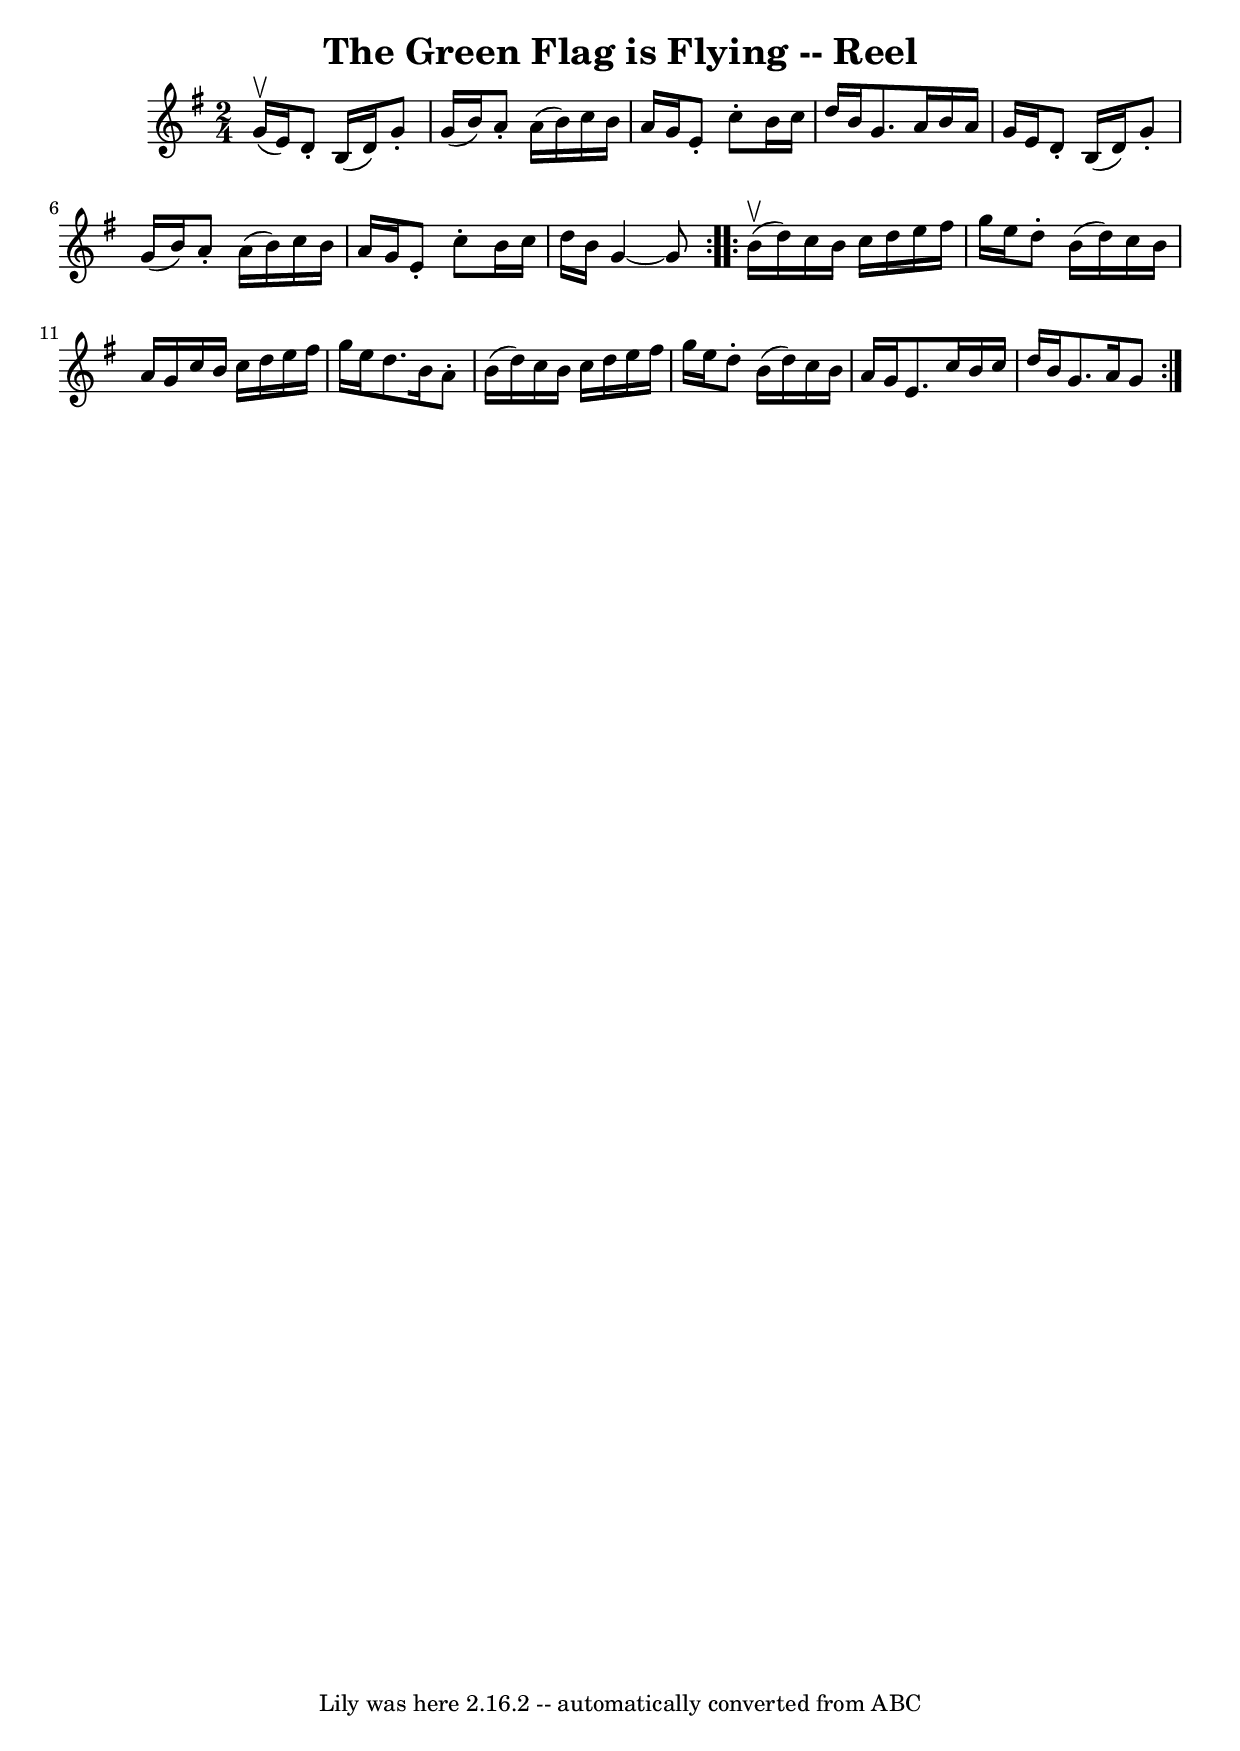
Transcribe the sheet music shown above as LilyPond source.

\version "2.7.40"
\include "Mammoth.ily"
\header {
	%% book = "Ryan's Mammoth Collection"
	crossRefNumber = "1"
	footnotes = "\\\\259"
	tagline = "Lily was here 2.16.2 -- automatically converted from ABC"
	title = "The Green Flag is Flying -- Reel"
}
voicedefault =  {
\set Score.defaultBarType = "empty"

\repeat volta 2 {
\time 2/4 \key g \major g'16^\upbow(e'16) |
 d'8 -. b16 (
 d'16) g'8 -. g'16 (b'16)   |
 a'8 -. a'16 (b'16)  
 c''16 b'16 a'16 g'16    |
 e'8 -. c''8 -. b'16 c''16   
 d''16 b'16    |
 g'8. a'16 b'16 a'16 g'16 e'16    
|
 d'8 -. b16 (d'16) g'8 -. g'16 (b'16)   |
  
 a'8 -. a'16 (b'16) c''16 b'16 a'16 g'16    |
 e'8 
-. c''8 -. b'16 c''16 d''16 b'16    |
 g'4   ~ g'8  }   
  \repeat volta 2 { b'16^\upbow(d''16) |
 c''16 b'16    
c''16 d''16 e''16 fis''16 g''16 e''16    |
 d''8 -.   
b'16 (d''16) c''16 b'16 a'16 g'16    |
 c''16 b'16  
 c''16 d''16 e''16 fis''16 g''16 e''16    |
 d''8.    
b'16 a'8 -. b'16 (d''16)   |
 c''16 b'16 c''16    
d''16 e''16 fis''16 g''16 e''16    |
 d''8 -. b'16 (
d''16) c''16 b'16 a'16 g'16    |
 e'8. c''16 b'16   
 c''16 d''16 b'16    |
 g'8. a'16 g'8  }   
}

\score{
    <<

	\context Staff="default"
	{
	    \voicedefault 
	}

    >>
	\layout {
	}
	\midi {}
}
